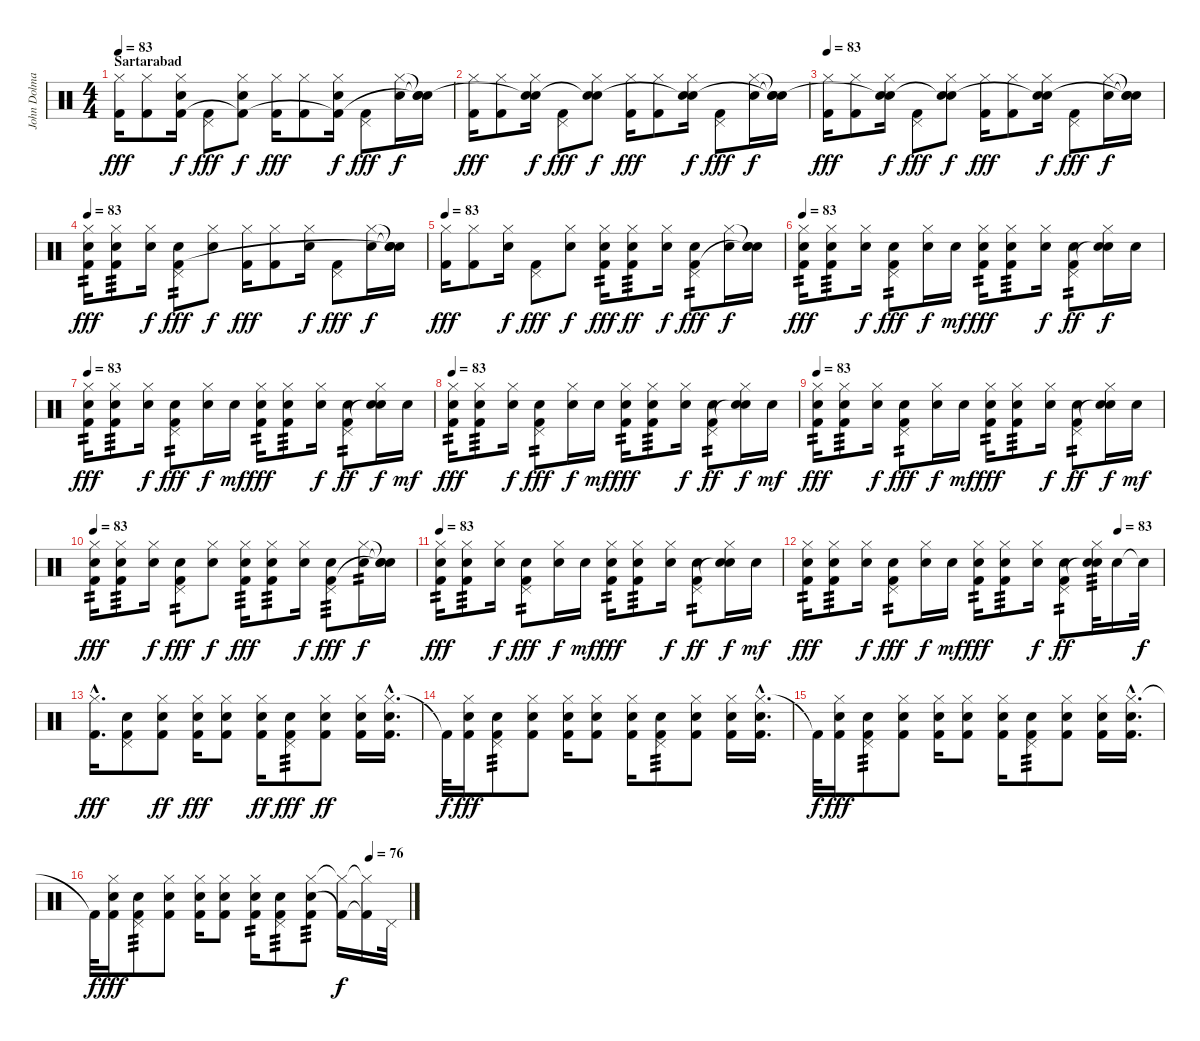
\track ("John Dolmayan" "John Dolma") {instrument percussion}
\staff {score}
\articulation defaults
\ts (4 4)
\section ("" "Sartarabad")
\tempo 83
\clef neutral
\ks c
("Hi-Hat (closed)" "Kick (hit) 2").16{dy fff} ("Hi-Hat (closed)" "Kick (hit) 2").8 ("Hi-Hat (closed)" "Electric Snare (hit)" "Kick (hit) 2").16{dy f} ("Pedal Hi-Hat (hit)" "Kick (hit) 2").8{dy fff} ("Hi-Hat (closed)" "Electric Snare (hit)" "Kick (hit) 2"{t}).8{dy f} ("Hi-Hat (closed)" "Kick (hit) 2").16{dy fff} ("Hi-Hat (closed)" "Kick (hit) 2").8 ("Hi-Hat (closed)" "Electric Snare (hit)" "Kick (hit) 2"{t}).16{dy f} ("Pedal Hi-Hat (hit)" "Kick (hit) 2").8{dy fff} ("Hi-Hat (closed)" "Electric Snare (hit)").16{dy f} ("Snare (hit)"{t} "Snare (hit)"{t} "Snare (hit)"{t}).16 |
("Hi-Hat (closed)" "Kick (hit) 2").16{dy fff} ("Hi-Hat (closed)" "Kick (hit) 2").8 ("Hi-Hat (closed)" "Electric Snare (hit)" "Snare (hit)"{t}).16{dy f} ("Pedal Hi-Hat (hit)" "Kick (hit) 2").8{dy fff} ("Hi-Hat (closed)" "Electric Snare (hit)" "Snare (hit)"{t}).8{dy f} ("Hi-Hat (closed)" "Kick (hit) 2").16{dy fff} ("Hi-Hat (closed)" "Kick (hit) 2").8 ("Hi-Hat (closed)" "Electric Snare (hit)" "Snare (hit)"{t}).16{dy f} ("Pedal Hi-Hat (hit)" "Kick (hit) 2").8{dy fff} ("Hi-Hat (closed)" "Electric Snare (hit)").16{dy f} ("Snare (hit)"{t} "Snare (hit)"{t} "Snare (hit)"{t}).16 |
\tempo 83
("Hi-Hat (closed)" "Kick (hit) 2").16{dy fff} ("Hi-Hat (closed)" "Kick (hit) 2").8 ("Hi-Hat (closed)" "Electric Snare (hit)" "Snare (hit)"{t}).16{dy f} ("Pedal Hi-Hat (hit)" "Kick (hit) 2").8{dy fff} ("Hi-Hat (closed)" "Electric Snare (hit)" "Snare (hit)"{t}).8{dy f} ("Hi-Hat (closed)" "Kick (hit) 2").16{dy fff} ("Hi-Hat (closed)" "Kick (hit) 2").8 ("Hi-Hat (closed)" "Electric Snare (hit)" "Snare (hit)"{t}).16{dy f} ("Pedal Hi-Hat (hit)" "Kick (hit) 2").8{dy fff} ("Hi-Hat (closed)" "Electric Snare (hit)").16{dy f} ("Snare (hit)"{t} "Snare (hit)"{t} "Snare (hit)"{t}).16 |
\tempo 83
("Hi-Hat (closed)" "Electric Snare (hit)" "Kick (hit) 2").16{tp 2 dy fff} ("Hi-Hat (closed)" "Electric Snare (hit)" "Kick (hit) 2").8{tp 3} ("Hi-Hat (closed)" "Electric Snare (hit)").16{dy f} ("Pedal Hi-Hat (hit)" "Electric Snare (hit)" "Kick (hit) 2").8{tp 2 dy fff} ("Hi-Hat (closed)" "Electric Snare (hit)").8{dy f} ("Hi-Hat (closed)" "Kick (hit) 2").16{dy fff} ("Hi-Hat (closed)" "Kick (hit) 2").8 ("Hi-Hat (closed)" "Electric Snare (hit)").16{dy f} ("Pedal Hi-Hat (hit)" "Kick (hit) 2").8{dy fff} ("Hi-Hat (closed)" "Electric Snare (hit)").16{dy f} ("Snare (hit)"{t} "Snare (hit)"{t} "Snare (hit)"{t}).16 |
\tempo 83
("Hi-Hat (closed)" "Kick (hit) 2").16{dy fff} ("Hi-Hat (closed)" "Kick (hit) 2").8 ("Hi-Hat (closed)" "Electric Snare (hit)").16{dy f} ("Pedal Hi-Hat (hit)" "Kick (hit) 2").8{dy fff} ("Hi-Hat (closed)" "Electric Snare (hit)").8{dy f} ("Hi-Hat (closed)" "Electric Snare (hit)" "Kick (hit) 2").16{tp 2 dy fff} ("Hi-Hat (closed)" "Electric Snare (hit)" "Kick (hit) 2").8{tp 3 dy ff} ("Hi-Hat (closed)" "Electric Snare (hit)").16{dy f} ("Pedal Hi-Hat (hit)" "Electric Snare (hit)" "Kick (hit) 2").8{tp 2 dy fff} ("Hi-Hat (closed)" "Electric Snare (hit)").16{dy f} ("Snare (hit)"{t} "Electric Snare (hit)" "Snare (hit)"{t}).16 |
\tempo 83
("Hi-Hat (closed)" "Electric Snare (hit)" "Kick (hit) 2").16{tp 2 dy fff} ("Hi-Hat (closed)" "Electric Snare (hit)" "Kick (hit) 2").8{tp 3} ("Hi-Hat (closed)" "Electric Snare (hit)").16{dy f} ("Pedal Hi-Hat (hit)" "Electric Snare (hit)" "Kick (hit) 2").8{tp 2 dy fff} ("Hi-Hat (closed)" "Electric Snare (hit)").16{dy f} "Electric Snare (hit)".16{dy mf} ("Hi-Hat (closed)" "Electric Snare (hit)" "Kick (hit) 2").16{tp 2 dy fff} ("Hi-Hat (closed)" "Electric Snare (hit)" "Kick (hit) 2").8{tp 3} ("Hi-Hat (closed)" "Electric Snare (hit)").16{dy f} ("Pedal Hi-Hat (hit)" "Electric Snare (hit)" "Kick (hit) 2").8{tp 2 dy ff} ("Hi-Hat (closed)" "Electric Snare (hit)" "Snare (hit)"{t}).16{dy f} "Electric Snare (hit)".16 |
\tempo 83
("Hi-Hat (closed)" "Electric Snare (hit)" "Kick (hit) 2").16{tp 2 dy fff} ("Hi-Hat (closed)" "Electric Snare (hit)" "Kick (hit) 2").8{tp 3} ("Hi-Hat (closed)" "Electric Snare (hit)").16{dy f} ("Pedal Hi-Hat (hit)" "Electric Snare (hit)" "Kick (hit) 2").8{tp 2 dy fff} ("Hi-Hat (closed)" "Electric Snare (hit)").16{dy f} "Electric Snare (hit)".16{dy mf} ("Hi-Hat (closed)" "Electric Snare (hit)" "Kick (hit) 2").16{tp 2 dy fff} ("Hi-Hat (closed)" "Electric Snare (hit)" "Kick (hit) 2").8{tp 3} ("Hi-Hat (closed)" "Electric Snare (hit)").16{dy f} ("Pedal Hi-Hat (hit)" "Electric Snare (hit)" "Kick (hit) 2").8{tp 2 dy ff} ("Hi-Hat (closed)" "Electric Snare (hit)" "Snare (hit)"{t}).16{dy f} "Electric Snare (hit)".16{dy mf} |
\tempo 83
("Hi-Hat (closed)" "Electric Snare (hit)" "Kick (hit) 2").16{tp 2 dy fff} ("Hi-Hat (closed)" "Electric Snare (hit)" "Kick (hit) 2").8{tp 3} ("Hi-Hat (closed)" "Electric Snare (hit)").16{dy f} ("Pedal Hi-Hat (hit)" "Electric Snare (hit)" "Kick (hit) 2").8{tp 2 dy fff} ("Hi-Hat (closed)" "Electric Snare (hit)").16{dy f} "Electric Snare (hit)".16{dy mf} ("Hi-Hat (closed)" "Electric Snare (hit)" "Kick (hit) 2").16{tp 2 dy fff} ("Hi-Hat (closed)" "Electric Snare (hit)" "Kick (hit) 2").8{tp 3} ("Hi-Hat (closed)" "Electric Snare (hit)").16{dy f} ("Pedal Hi-Hat (hit)" "Electric Snare (hit)" "Kick (hit) 2").8{tp 2 dy ff} ("Hi-Hat (closed)" "Electric Snare (hit)" "Snare (hit)"{t}).16{dy f} "Electric Snare (hit)".16{dy mf} |
\tempo 83
("Hi-Hat (closed)" "Electric Snare (hit)" "Kick (hit) 2").16{tp 2 dy fff} ("Hi-Hat (closed)" "Electric Snare (hit)" "Kick (hit) 2").8{tp 3} ("Hi-Hat (closed)" "Electric Snare (hit)").16{dy f} ("Pedal Hi-Hat (hit)" "Electric Snare (hit)" "Kick (hit) 2").8{tp 2 dy fff} ("Hi-Hat (closed)" "Electric Snare (hit)").16{dy f} "Electric Snare (hit)".16{dy mf} ("Hi-Hat (closed)" "Electric Snare (hit)" "Kick (hit) 2").16{tp 2 dy fff} ("Hi-Hat (closed)" "Electric Snare (hit)" "Kick (hit) 2").8{tp 3} ("Hi-Hat (closed)" "Electric Snare (hit)").16{dy f} ("Pedal Hi-Hat (hit)" "Electric Snare (hit)" "Kick (hit) 2").8{tp 2 dy ff} ("Hi-Hat (closed)" "Electric Snare (hit)" "Snare (hit)"{t}).16{dy f} "Electric Snare (hit)".16{dy mf} |
\tempo 83
("Hi-Hat (closed)" "Electric Snare (hit)" "Kick (hit) 2").16{tp 2 dy fff} ("Hi-Hat (closed)" "Electric Snare (hit)" "Kick (hit) 2").8{tp 3} ("Hi-Hat (closed)" "Electric Snare (hit)").16{dy f} ("Pedal Hi-Hat (hit)" "Electric Snare (hit)" "Kick (hit) 2").8{tp 2 dy fff} ("Hi-Hat (closed)" "Electric Snare (hit)").8{dy f} ("Hi-Hat (closed)" "Electric Snare (hit)" "Kick (hit) 2").16{tp 3 dy fff} ("Hi-Hat (closed)" "Electric Snare (hit)" "Kick (hit) 2").8{tp 3} ("Hi-Hat (closed)" "Electric Snare (hit)").16{dy f} ("Pedal Hi-Hat (hit)" "Electric Snare (hit)" "Kick (hit) 2").8{tp 3 dy fff} ("Hi-Hat (closed)" "Electric Snare (hit)").16{tp 2 dy f} ("Snare (hit)"{t} "Snare (hit)"{t} "Snare (hit)"{t}).16 |
\tempo 83
("Hi-Hat (closed)" "Electric Snare (hit)" "Kick (hit) 2").16{tp 2 dy fff} ("Hi-Hat (closed)" "Electric Snare (hit)" "Kick (hit) 2").8{tp 3} ("Hi-Hat (closed)" "Electric Snare (hit)").16{dy f} ("Pedal Hi-Hat (hit)" "Electric Snare (hit)" "Kick (hit) 2").8{tp 2 dy fff} ("Hi-Hat (closed)" "Electric Snare (hit)").16{dy f} "Electric Snare (hit)".16{dy mf} ("Hi-Hat (closed)" "Electric Snare (hit)" "Kick (hit) 2").16{tp 2 dy fff} ("Hi-Hat (closed)" "Electric Snare (hit)" "Kick (hit) 2").8{tp 3} ("Hi-Hat (closed)" "Electric Snare (hit)").16{dy f} ("Pedal Hi-Hat (hit)" "Electric Snare (hit)" "Kick (hit) 2").8{tp 2 dy ff} ("Hi-Hat (closed)" "Electric Snare (hit)" "Snare (hit)"{t}).16{dy f} "Electric Snare (hit)".16{dy mf} |
\tempo (83 0.875)
("Hi-Hat (closed)" "Electric Snare (hit)" "Kick (hit) 2").16{tp 2 dy fff} ("Hi-Hat (closed)" "Electric Snare (hit)" "Kick (hit) 2").8{tp 3} ("Hi-Hat (closed)" "Electric Snare (hit)").16{dy f} ("Pedal Hi-Hat (hit)" "Electric Snare (hit)" "Kick (hit) 2").8{tp 2 dy fff} ("Hi-Hat (closed)" "Electric Snare (hit)").16{dy f} "Electric Snare (hit)".16{dy mf} ("Hi-Hat (closed)" "Electric Snare (hit)" "Kick (hit) 2").16{tp 2 dy fff} ("Hi-Hat (closed)" "Electric Snare (hit)" "Kick (hit) 2").8{tp 3} ("Hi-Hat (closed)" "Electric Snare (hit)").16{dy f} ("Pedal Hi-Hat (hit)" "Electric Snare (hit)" "Kick (hit) 2").8{tp 2 dy ff} ("Hi-Hat (closed)" "Electric Snare (hit)" "Snare (hit)"{t}).32{tp 3} "Electric Snare (hit)".16 "Snare (hit)"{t}.32{dy f} |
("Hi-Hat (closed)"{hac} "Kick (hit) 2"{hac}).16{d dy fff} ("Pedal Hi-Hat (hit)" "Electric Snare (hit)" "Kick (hit) 2").8 ("Hi-Hat (closed)" "Electric Snare (hit)" "Kick (hit) 2").8{dy ff} ("Hi-Hat (closed)" "Electric Snare (hit)" "Kick (hit) 2").16{dy fff} ("Hi-Hat (closed)" "Electric Snare (hit)" "Kick (hit) 2").8 ("Hi-Hat (closed)" "Electric Snare (hit)" "Kick (hit) 2").16{dy ff} ("Pedal Hi-Hat (hit)" "Electric Snare (hit)" "Kick (hit) 2").8{tp 3 dy fff} ("Hi-Hat (closed)" "Electric Snare (hit)" "Kick (hit) 2").8{dy ff} ("Hi-Hat (closed)" "Electric Snare (hit)" "Kick (hit) 2").16 ("Hi-Hat (closed)"{hac} "Electric Snare (hit)"{hac} "Kick (hit) 2"{hac}).16{d} |
"Kick (hit) 2"{t}.32{dy f} ("Hi-Hat (closed)" "Electric Snare (hit)" "Kick (hit) 2").16{dy fff} ("Pedal Hi-Hat (hit)" "Electric Snare (hit)" "Kick (hit) 2").8{tp 3} ("Hi-Hat (closed)" "Electric Snare (hit)" "Kick (hit) 2").8 ("Hi-Hat (closed)" "Electric Snare (hit)" "Kick (hit) 2").16 ("Hi-Hat (closed)" "Electric Snare (hit)" "Kick (hit) 2").8 ("Hi-Hat (closed)" "Electric Snare (hit)" "Kick (hit) 2").16 ("Pedal Hi-Hat (hit)" "Electric Snare (hit)" "Kick (hit) 2").8{tp 3} ("Hi-Hat (closed)" "Electric Snare (hit)" "Kick (hit) 2").8 ("Hi-Hat (closed)" "Electric Snare (hit)" "Kick (hit) 2").16 ("Hi-Hat (closed)"{hac} "Electric Snare (hit)"{hac} "Kick (hit) 2"{hac}).16{d} |
"Kick (hit) 2"{t}.32{dy f} ("Hi-Hat (closed)" "Electric Snare (hit)" "Kick (hit) 2").16{dy fff} ("Pedal Hi-Hat (hit)" "Electric Snare (hit)" "Kick (hit) 2").8{tp 3} ("Hi-Hat (closed)" "Electric Snare (hit)" "Kick (hit) 2").8 ("Hi-Hat (closed)" "Electric Snare (hit)" "Kick (hit) 2").16 ("Hi-Hat (closed)" "Electric Snare (hit)" "Kick (hit) 2").8 ("Hi-Hat (closed)" "Electric Snare (hit)" "Kick (hit) 2").16 ("Pedal Hi-Hat (hit)" "Electric Snare (hit)" "Kick (hit) 2").8{tp 3} ("Hi-Hat (closed)" "Electric Snare (hit)" "Kick (hit) 2").8 ("Hi-Hat (closed)" "Electric Snare (hit)" "Kick (hit) 2").16 ("Hi-Hat (closed)"{hac} "Electric Snare (hit)"{hac} "Kick (hit) 2"{hac}).16{d} |
\tempo (76 0.875)
"Kick (hit) 2"{t}.32{dy f} ("Hi-Hat (closed)" "Electric Snare (hit)" "Kick (hit) 2").16{dy fff} ("Pedal Hi-Hat (hit)" "Electric Snare (hit)" "Kick (hit) 2").8{tp 3} ("Hi-Hat (closed)" "Electric Snare (hit)" "Kick (hit) 2").8 ("Hi-Hat (closed)" "Electric Snare (hit)" "Kick (hit) 2").16 ("Hi-Hat (closed)" "Electric Snare (hit)" "Kick (hit) 2").8 ("Hi-Hat (closed)" "Electric Snare (hit)" "Kick (hit) 2").16{tp 2} ("Pedal Hi-Hat (hit)" "Electric Snare (hit)" "Kick (hit) 2").8{tp 3} ("Hi-Hat (closed)" "Electric Snare (hit)" "Kick (hit) 2").8{tp 3} ("Hi-Hat (closed)"{t} "Kick (hit) 2"{t}).16{dy f} ("Hi-Hat (closed)"{t} "Kick (hit) 2"{t}).16 "Pedal Hi-Hat (hit)".32
